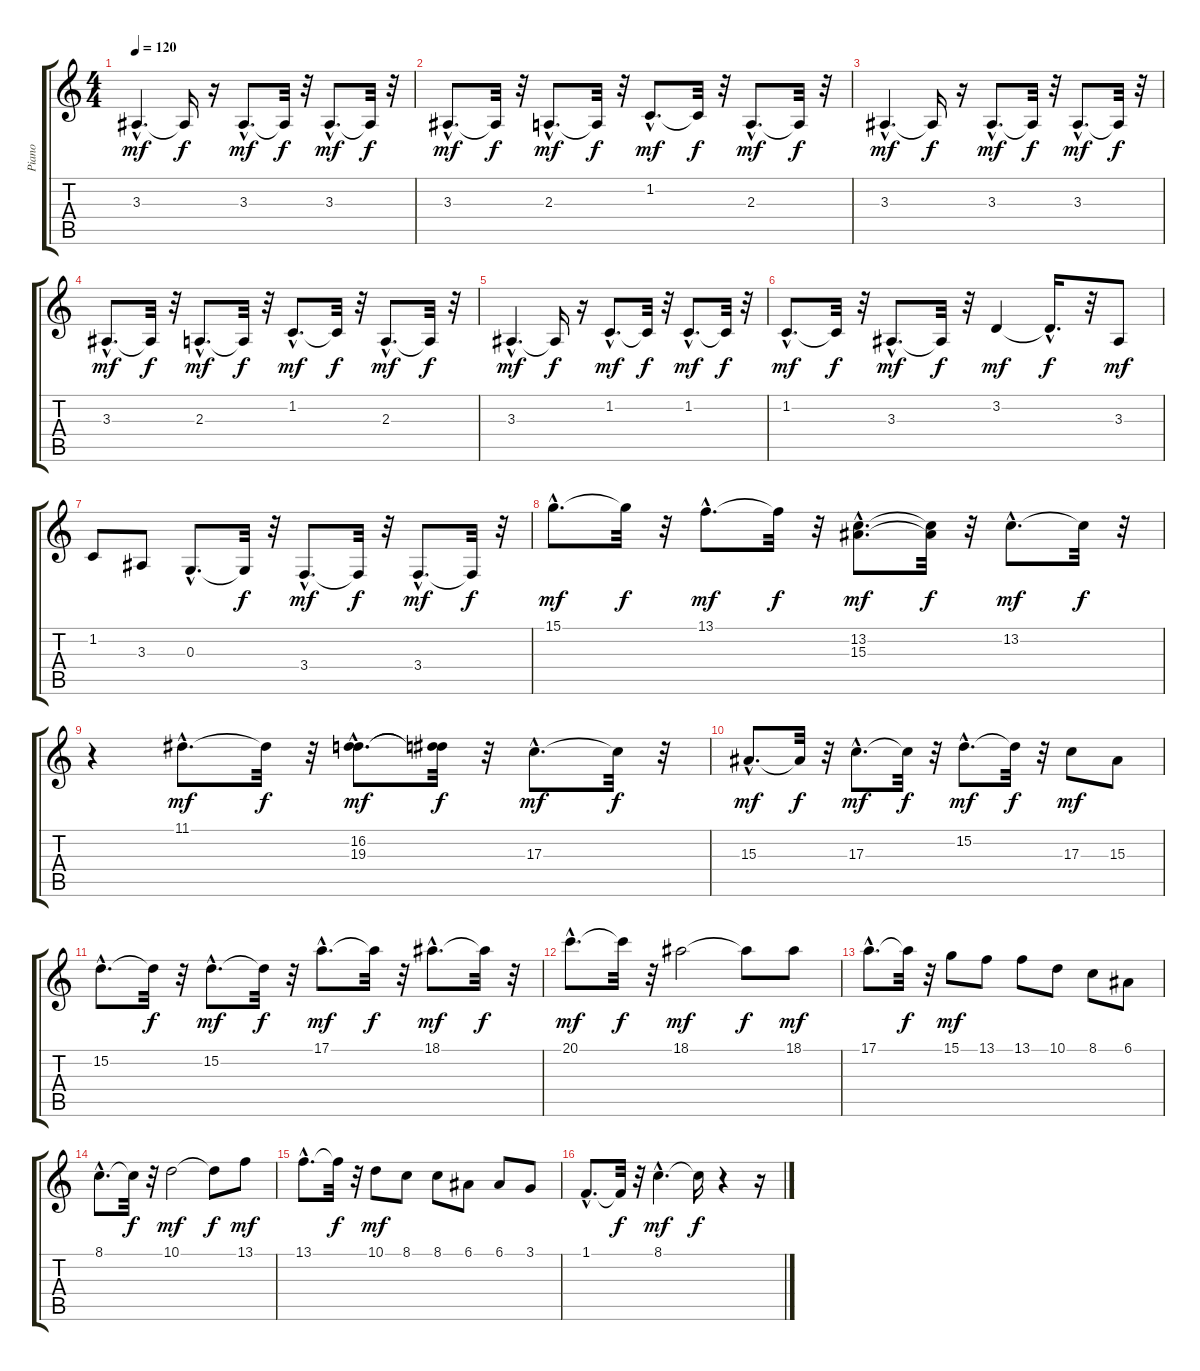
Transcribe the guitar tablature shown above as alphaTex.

\track ("Piano" "Piano") {instrument acousticgrandpiano}
\staff {score tabs}
\tuning (E4 B3 G3 D3 A2 E2) {hide}
\ts (4 4)
\tempo 120
\clef g2
\ks c
3.3{hac}.4{d dy mf} 3.3{t}.16{dy f} r.16 3.3{hac}.8{d dy mf} 3.3{t}.32{dy f} r.32 3.3{hac}.8{d dy mf} 3.3{t}.32{dy f} r.32 |
3.3{hac}.8{d dy mf} 3.3{t}.32{dy f} r.32 2.3{hac}.8{d dy mf} 2.3{t}.32{dy f} r.32 1.2{hac}.8{d dy mf} 1.2{t}.32{dy f} r.32 2.3{hac}.8{d dy mf} 2.3{t}.32{dy f} r.32 |
3.3{hac}.4{d dy mf} 3.3{t}.16{dy f} r.16 3.3{hac}.8{d dy mf} 3.3{t}.32{dy f} r.32 3.3{hac}.8{d dy mf} 3.3{t}.32{dy f} r.32 |
3.3{hac}.8{d dy mf} 3.3{t}.32{dy f} r.32 2.3{hac}.8{d dy mf} 2.3{t}.32{dy f} r.32 1.2{hac}.8{d dy mf} 1.2{t}.32{dy f} r.32 2.3{hac}.8{d dy mf} 2.3{t}.32{dy f} r.32 |
3.3{hac}.4{d dy mf} 3.3{t}.16{dy f} r.16 1.2{hac}.8{d dy mf} 1.2{t}.32{dy f} r.32 1.2{hac}.8{d dy mf} 1.2{t}.32{dy f} r.32 |
1.2{hac}.8{d dy mf} 1.2{t}.32{dy f} r.32 3.3{hac}.8{d dy mf} 3.3{t}.32{dy f} r.32 3.2.4{dy mf} 3.2{hac t}.16{d dy f} r.32 3.3.8{dy mf} |
1.2.8 3.3.8 0.3{hac}.8{d} 0.3{t}.32{dy f} r.32 3.4{hac}.8{d dy mf} 3.4{t}.32{dy f} r.32 3.4{hac}.8{d dy mf} 3.4{t}.32{dy f} r.32 |
15.1{hac}.8{d dy mf} 15.1{t}.32{dy f} r.32 13.1{hac}.8{d dy mf} 13.1{t}.32{dy f} r.32 (13.2{hac} 15.3{hac}).8{d dy mf} (13.2{t} 15.3{t}).32{dy f} r.32 13.2{hac}.8{d dy mf} 13.2{t}.32{dy f} r.32 |
r.4 11.1{hac}.8{d dy mf} 11.1{t}.32{dy f} r.32 (16.2{hac} 19.3{hac}).8{d dy mf} (16.2{t} 19.3{t}).32{dy f} r.32 17.3{hac}.8{d dy mf} 17.3{t}.32{dy f} r.32 |
15.3{hac}.8{d dy mf} 15.3{t}.32{dy f} r.32 17.3{hac}.8{d dy mf} 17.3{t}.32{dy f} r.32 15.2{hac}.8{d dy mf} 15.2{t}.32{dy f} r.32 17.3.8{dy mf} 15.3.8 |
15.2{hac}.8{d} 15.2{t}.32{dy f} r.32 15.2{hac}.8{d dy mf} 15.2{t}.32{dy f} r.32 17.1{hac}.8{d dy mf} 17.1{t}.32{dy f} r.32 18.1{hac}.8{d dy mf} 18.1{t}.32{dy f} r.32 |
20.1{hac}.8{d dy mf} 20.1{t}.32{dy f} r.32 18.1.2{dy mf} 18.1{t}.8{dy f} 18.1.8{dy mf} |
17.1{hac}.8{d} 17.1{t}.32{dy f} r.32 15.1.8{dy mf} 13.1.8 13.1.8 10.1.8 8.1.8 6.1.8 |
8.1{hac}.8{d} 8.1{t}.32{dy f} r.32 10.1.2{dy mf} 10.1{t}.8{dy f} 13.1.8{dy mf} |
13.1{hac}.8{d} 13.1{t}.32{dy f} r.32 10.1.8{dy mf} 8.1.8 8.1.8 6.1.8 6.1.8 3.1.8 |
1.1{hac}.8{d} 1.1{t}.32{dy f} r.32 8.1{hac}.4{d dy mf} 8.1{t}.16{dy f} r.4 r.16
